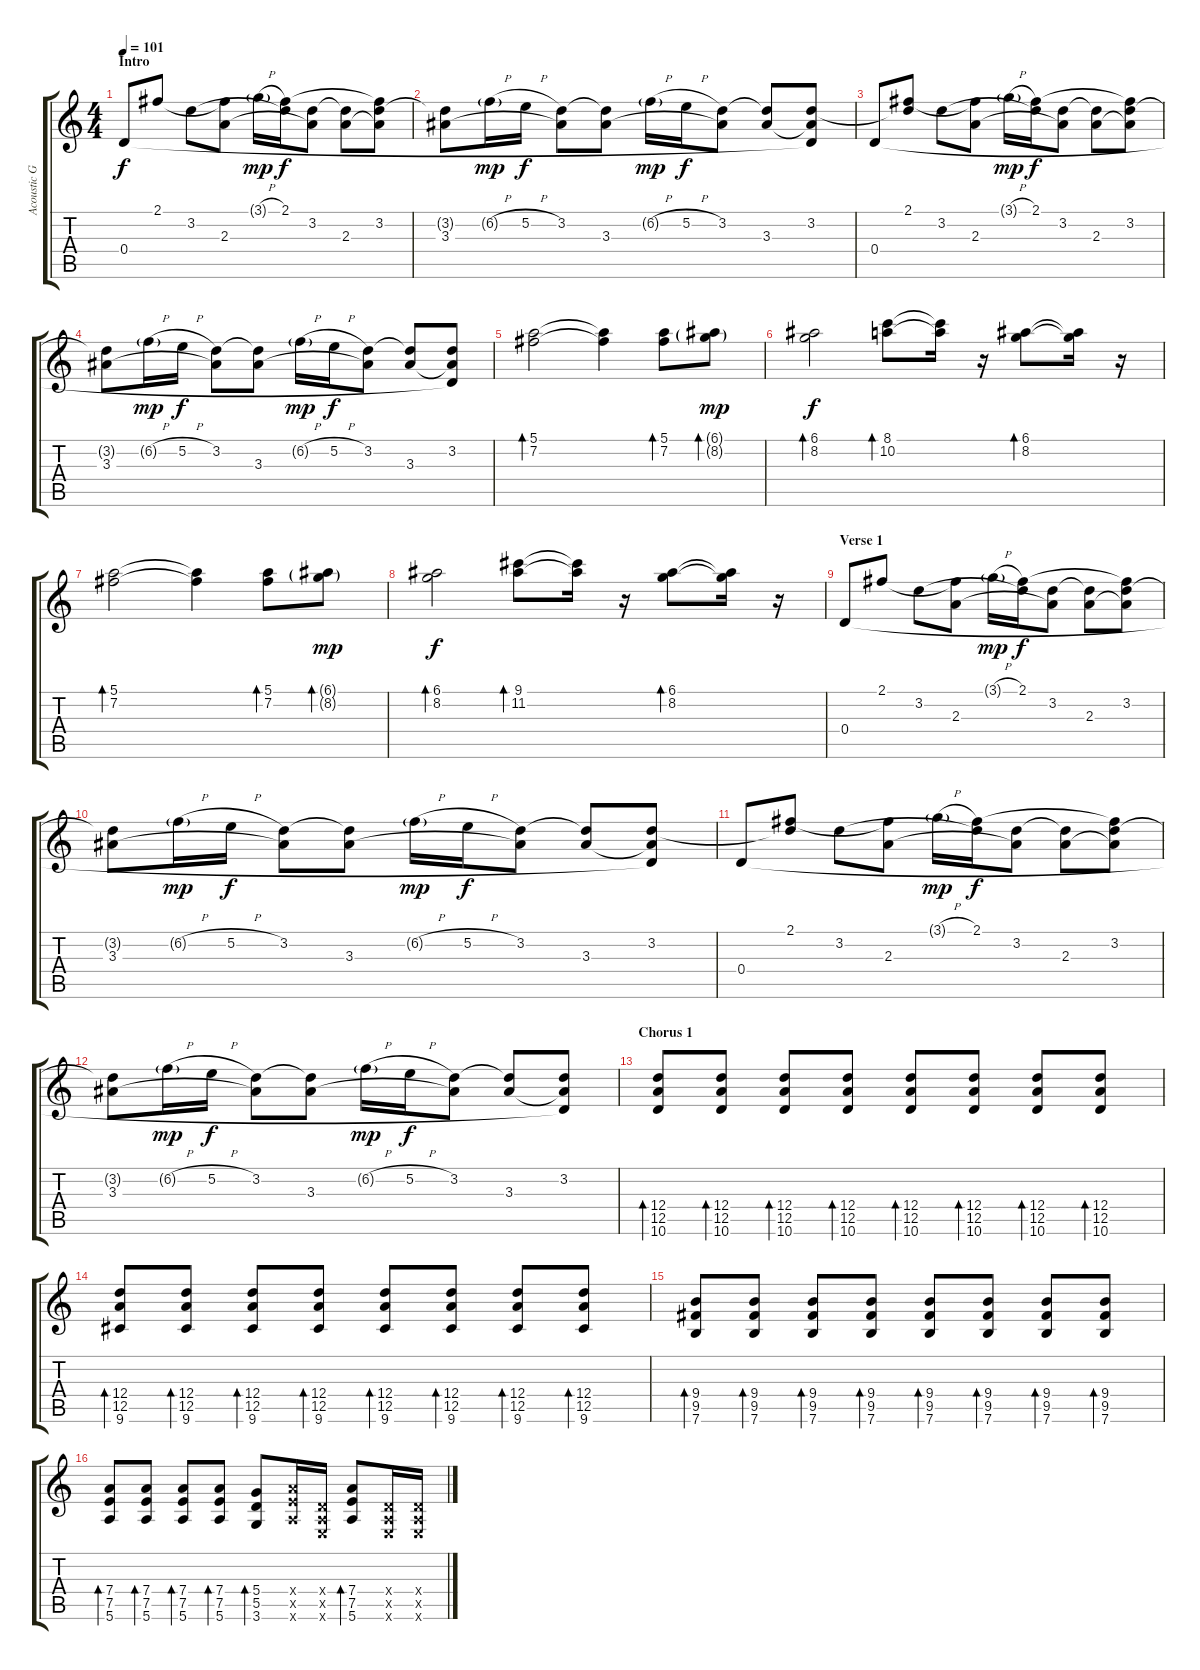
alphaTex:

\track ("Acoustic Guitiar (KG)" "Acoustic G") {instrument acousticguitarsteel}
\staff {score tabs}
\tuning (E4 B3 G3 D3 A2 E2) {hide}
\ts (4 4)
\section ("" "Intro")
\tempo 101
\clef g2
\ks c
0.4.8{dy f instrument acousticguitarsteel} 2.1.8 3.2.8 (2.1{t} 2.3).8 3.1{h g}.16{dy mp} (2.1 3.2{t}).16{dy f} (3.2 2.3{t}).8 (3.2{t} 2.3).8 (2.1{t} 3.2 2.3{t}).8 |
(3.2{t} 3.3).8 6.2{h g}.16{dy mp} 5.2{h}.16{dy f} (3.2 3.3{t}).8 (3.2{t} 3.3).8 6.2{h g}.16{dy mp} 5.2{h}.16{dy f} (3.2 3.3{t}).8 (3.2{t} 3.3).8 (3.2 3.3{t} 0.4{t}).8 |
0.4.8 (2.1 3.2{t}).8 3.2.8 (2.1{t} 2.3).8 3.1{h g}.16{dy mp} (2.1 3.2{t}).16{dy f} (3.2 2.3{t}).8 (3.2{t} 2.3).8 (2.1{t} 3.2 2.3{t}).8 |
(3.2{t} 3.3).8 6.2{h g}.16{dy mp} 5.2{h}.16{dy f} (3.2 3.3{t}).8 (3.2{t} 3.3).8 6.2{h g}.16{dy mp} 5.2{h}.16{dy f} (3.2 3.3{t}).8 (3.2{t} 3.3).8 (3.2 3.3{t} 0.4{t}).8 |
(5.1 7.2).2{bd 120} (5.1{t} 7.2{t}).4 (5.1 7.2).8{bd 120} (6.1{g} 8.2{g}).8{bd 60 dy mp} |
(6.1 8.2).2{bd 120 dy f} (8.1 10.2).8{bd 120} (8.1{t} 10.2{t}).16 r.16 (6.1 8.2).8{bd 120} (6.1{t} 8.2{t}).16 r.16 |
(5.1 7.2).2{bd 120} (5.1{t} 7.2{t}).4 (5.1 7.2).8{bd 120} (6.1{g} 8.2{g}).8{bd 60 dy mp} |
(6.1 8.2).2{bd 120 dy f} (9.1 11.2).8{bd 120} (9.1{t} 11.2{t}).16 r.16 (6.1 8.2).8{bd 120} (6.1{t} 8.2{t}).16 r.16 |
\section ("" "Verse 1")
0.4.8 2.1.8 3.2.8 (2.1{t} 2.3).8 3.1{h g}.16{dy mp} (2.1 3.2{t}).16{dy f} (3.2 2.3{t}).8 (3.2{t} 2.3).8 (2.1{t} 3.2 2.3{t}).8 |
(3.2{t} 3.3).8 6.2{h g}.16{dy mp} 5.2{h}.16{dy f} (3.2 3.3{t}).8 (3.2{t} 3.3).8 6.2{h g}.16{dy mp} 5.2{h}.16{dy f} (3.2 3.3{t}).8 (3.2{t} 3.3).8 (3.2 3.3{t} 0.4{t}).8 |
0.4.8 (2.1 3.2{t}).8 3.2.8 (2.1{t} 2.3).8 3.1{h g}.16{dy mp} (2.1 3.2{t}).16{dy f} (3.2 2.3{t}).8 (3.2{t} 2.3).8 (2.1{t} 3.2 2.3{t}).8 |
(3.2{t} 3.3).8 6.2{h g}.16{dy mp} 5.2{h}.16{dy f} (3.2 3.3{t}).8 (3.2{t} 3.3).8 6.2{h g}.16{dy mp} 5.2{h}.16{dy f} (3.2 3.3{t}).8 (3.2{t} 3.3).8 (3.2 3.3{t} 0.4{t}).8 |
\section ("" "Chorus 1")
(12.4 12.5 10.6).8{bd 30} (12.4 12.5 10.6).8{bd 30} (12.4 12.5 10.6).8{bd 30} (12.4 12.5 10.6).8{bd 30} (12.4 12.5 10.6).8{bd 30} (12.4 12.5 10.6).8{bd 30} (12.4 12.5 10.6).8{bd 30} (12.4 12.5 10.6).8{bd 30} |
(12.4 12.5 9.6).8{bd 30} (12.4 12.5 9.6).8{bd 30} (12.4 12.5 9.6).8{bd 30} (12.4 12.5 9.6).8{bd 30} (12.4 12.5 9.6).8{bd 30} (12.4 12.5 9.6).8{bd 30} (12.4 12.5 9.6).8{bd 30} (12.4 12.5 9.6).8{bd 30} |
(9.4 9.5 7.6).8{bd 30} (9.4 9.5 7.6).8{bd 30} (9.4 9.5 7.6).8{bd 30} (9.4 9.5 7.6).8{bd 30} (9.4 9.5 7.6).8{bd 30} (9.4 9.5 7.6).8{bd 30} (9.4 9.5 7.6).8{bd 30} (9.4 9.5 7.6).8{bd 30} |
(7.4 7.5 5.6).8{bd 30} (7.4 7.5 5.6).8{bd 30} (7.4 7.5 5.6).8{bd 30} (7.4 7.5 5.6).8{bd 30} (5.4 5.5 3.6).8{bd 30} (7.4{x} 7.5{x} 5.6{x}).16 (0.4{x} 0.5{x} 0.6{x}).16 (7.4 7.5 5.6).8{bd 30} (0.4{x} 0.5{x} 0.6{x}).16 (0.4{x} 0.5{x} 0.6{x}).16
